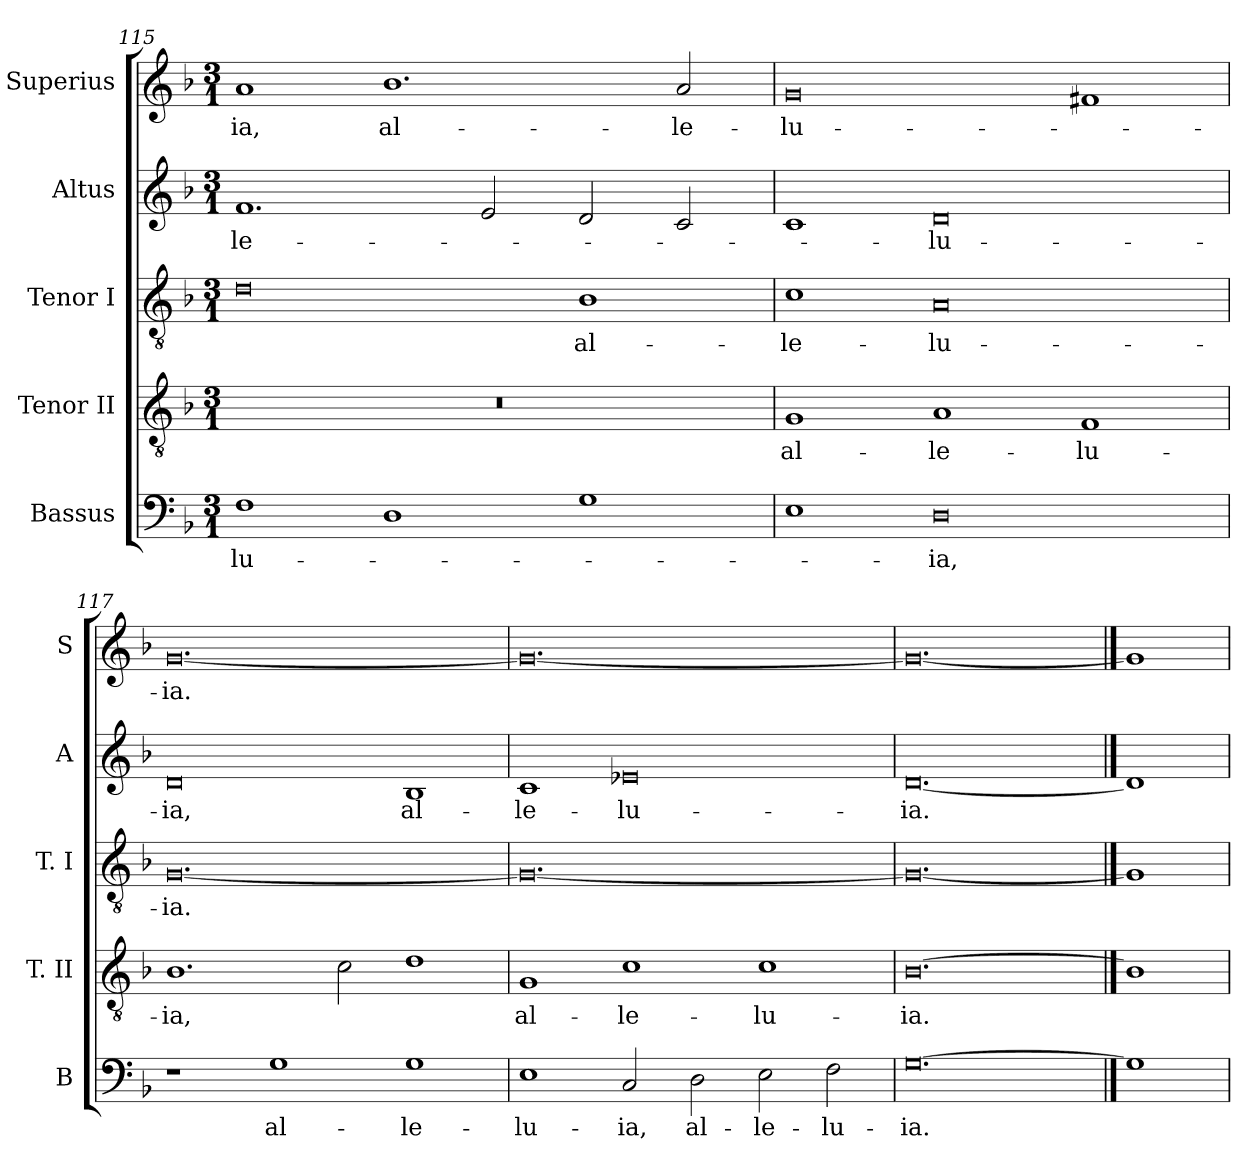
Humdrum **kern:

**kern	**text	**kern	**text	**kern	**text	**kern	**text	**kern	**text
*part5	*part5	*part4	*part4	*part3	*part3	*part2	*part2	*part1	*part1
*staff5	*staff5	*staff4	*staff4	*staff3	*staff3	*staff2	*staff2	*staff1	*staff1
*I"Bassus	*	*I"Tenor II	*	*I"Tenor I	*	*I"Altus	*	*I"Superius	*
*I'B	*	*I'T. II	*	*I'T. I	*	*I'A	*	*I'S	*
*clefF4	*	*clefGv2	*	*clefGv2	*	*clefG2	*	*clefG2	*
*k[b-]	*	*k[b-]	*	*k[b-]	*	*k[b-]	*	*k[b-]	*
*F:	*	*F:	*	*F:	*	*F:	*	*F:	*
*M3/1	*	*M3/1	*	*M3/1	*	*M3/1	*	*M3/1	*
=115	=115	=115	=115	=115	=115	=115	=115	=115	=115
1F	-lu-	0.r	.	0d	.	1.f	-le-	1a	-ia,
1D	.	.	.	.	.	.	.	1.b-	al-
.	.	.	.	.	.	2e	.	.	.
1G	.	.	.	1B-	al-	2d	.	.	.
.	.	.	.	.	.	2c	.	2a	-le-
=116	=116	=116	=116	=116	=116	=116	=116	=116	=116
1E	.	1G	al-	1c	-le-	1c	.	0g	-lu-
0D	-ia,	1A	-le-	0A	-lu-	0d	-lu-	.	.
.	.	1F	-lu-	.	.	.	.	1f#X	.
=117	=117	=117	=117	=117	=117	=117	=117	=117	=117
1r	.	1.B-	-ia,	[0.G	-ia.	0d	-ia,	[0.g	-ia.
1G	al-	.	.	.	.	.	.	.	.
.	.	2c	.	.	.	.	.	.	.
1G	-le-	1d	.	.	.	1B-	al-	.	.
=118	=118	=118	=118	=118	=118	=118	=118	=118	=118
1E	-lu-	1G	al-	0.G_	.	1c	-le-	0.g_	.
2C	-ia,	1c	-le-	.	.	0e-X	-lu-	.	.
2D	al-	.	.	.	.	.	.	.	.
2E	-le-	1c	-lu-	.	.	.	.	.	.
2F	-lu-	.	.	.	.	.	.	.	.
=119	=119	=119	=119	=119	=119	=119	=119	=119	=119
[0.G	-ia.	[0.B-	-ia.	0.G_	.	[0.d	-ia.	0.g_	.
==120	==120	==120	==120	==120	==120	==120	==120	==120	==120
1G]	.	1B-]	.	1G]	.	1d]	.	1g]	.
=	=	=	=	=	=	=	=	=	=
*-	*-	*-	*-	*-	*-	*-	*-	*-	*-
